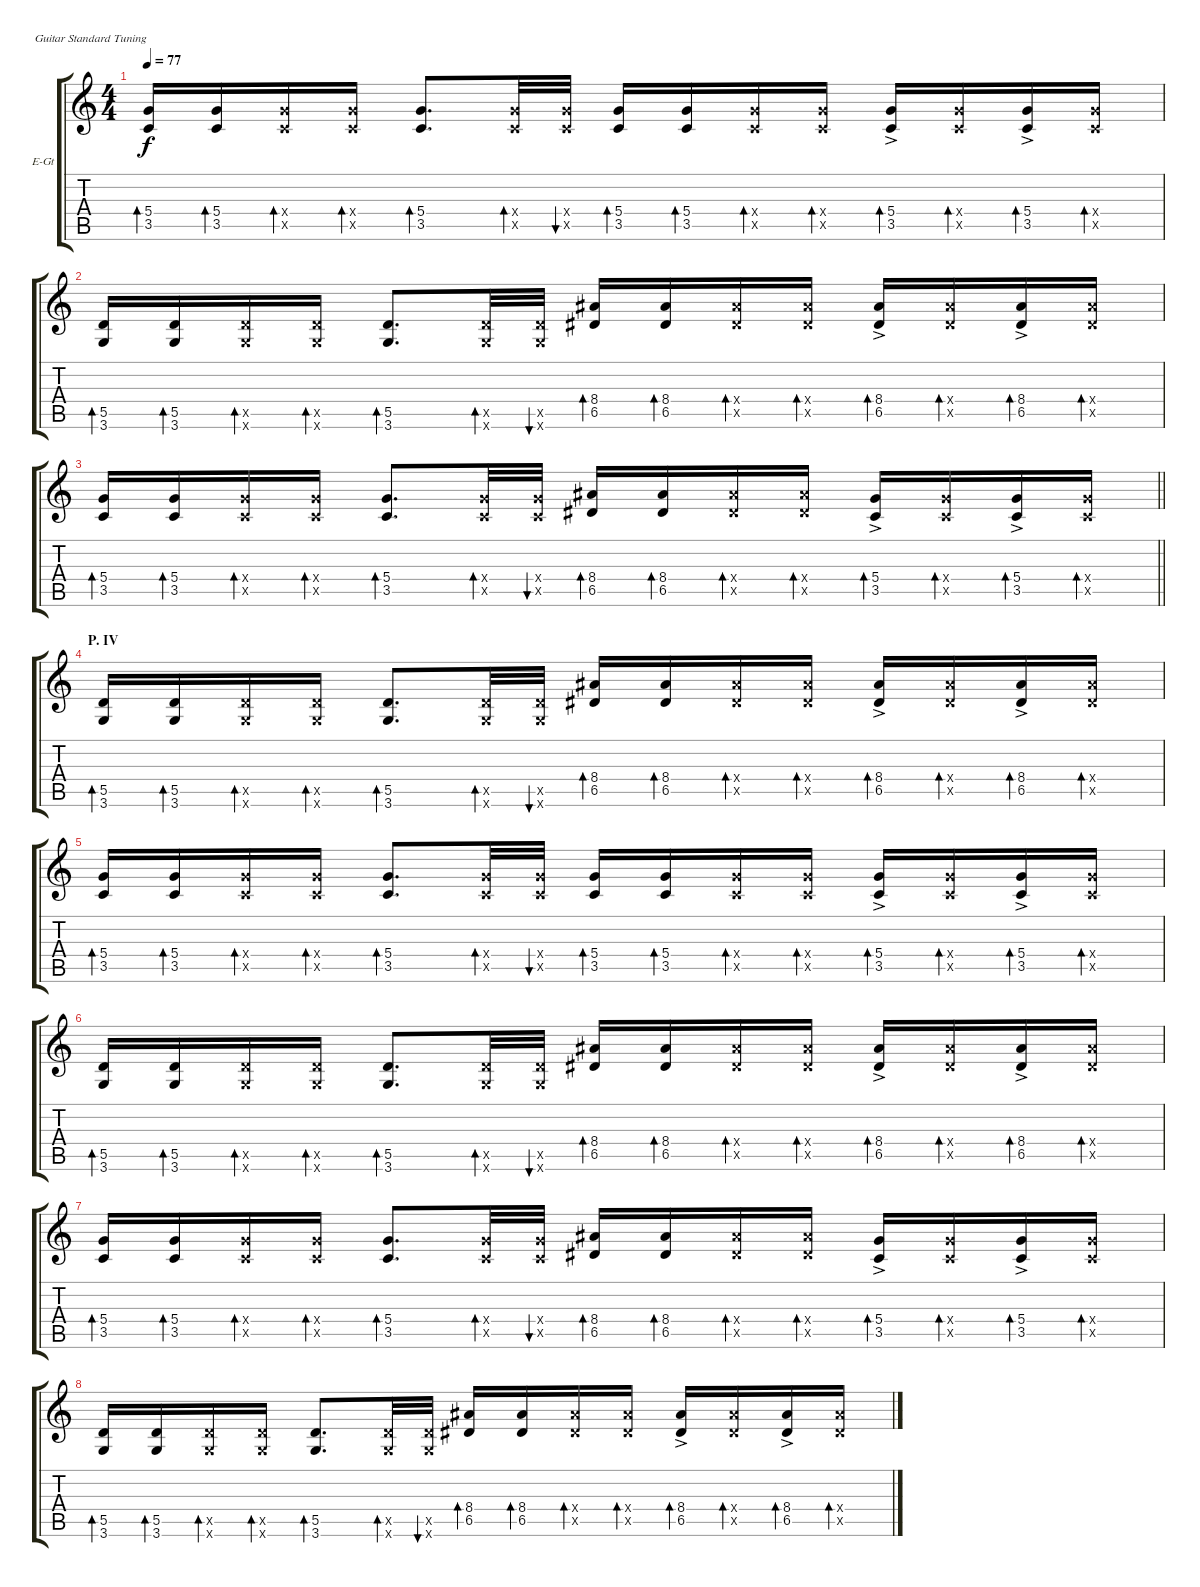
\bracketExtendMode groupsimilarinstruments
\firstSystemTrackNameOrientation horizontal
\otherSystemsTrackNameOrientation horizontal
\track ("Rhytm Guitar (Right)" "E-Gt") {instrument distortionguitar}
\staff {score tabs}
\tuning (E4 B3 G3 D3 A2 E2)
\ts (4 4)
\tempo 77
\clef g2
\ks c
(5.4 3.5).16{bd 30 dy f} (5.4 3.5).16{bd 30} (5.4{x} 3.5{x}).16{bd 30} (5.4{x} 3.5{x}).16{bd 30} (5.4 3.5).8{d bd 30} (5.4{x} 3.5{x}).32{bd 30} (5.4{x} 3.5{x}).32{bu 30} (5.4 3.5).16{bd 30} (5.4 3.5).16{bd 30} (5.4{x} 3.5{x}).16{bd 30} (5.4{x} 3.5{x}).16{bd 30} (5.4{ac} 3.5{ac}).16{bd 30} (5.4{x} 3.5{x}).16{bd 30} (5.4{ac} 3.5{ac}).16{bd 30} (5.4{x} 3.5{x}).16{bd 30} |
(5.5 3.6).16{bd 30} (5.5 3.6).16{bd 30} (5.5{x} 3.6{x}).16{bd 30} (5.5{x} 3.6{x}).16{bd 30} (5.5 3.6).8{d bd 30} (5.5{x} 3.6{x}).32{bd 30} (5.5{x} 3.6{x}).32{bu 30} (8.4 6.5).16{bd 30} (8.4 6.5).16{bd 30} (8.4{x} 6.5{x}).16{bd 30} (8.4{x} 6.5{x}).16{bd 30} (8.4{ac} 6.5{ac}).16{bd 30} (8.4{x} 6.5{x}).16{bd 30} (8.4{ac} 6.5{ac}).16{bd 30} (8.4{x} 6.5{x}).16{bd 30} |
\barLineRight lightlight
(5.4 3.5).16{bd 30} (5.4 3.5).16{bd 30} (5.4{x} 3.5{x}).16{bd 30} (5.4{x} 3.5{x}).16{bd 30} (5.4 3.5).8{d bd 30} (5.4{x} 3.5{x}).32{bd 30} (5.4{x} 3.5{x}).32{bu 30} (8.4 6.5).16{bd 30} (8.4 6.5).16{bd 30} (8.4{x} 6.5{x}).16{bd 30} (8.4{x} 6.5{x}).16{bd 30} (5.4{ac} 3.5{ac}).16{bd 30} (5.4{x} 3.5{x}).16{bd 30} (5.4{ac} 3.5{ac}).16{bd 30} (5.4{x} 3.5{x}).16{bd 30} |
\section ("" "P. IV")
(5.5 3.6).16{bd 30} (5.5 3.6).16{bd 30} (5.5{x} 3.6{x}).16{bd 30} (5.5{x} 3.6{x}).16{bd 30} (5.5 3.6).8{d bd 30} (5.5{x} 3.6{x}).32{bd 30} (5.5{x} 3.6{x}).32{bu 30} (8.4 6.5).16{bd 30} (8.4 6.5).16{bd 30} (8.4{x} 6.5{x}).16{bd 30} (8.4{x} 6.5{x}).16{bd 30} (8.4{ac} 6.5{ac}).16{bd 30} (8.4{x} 6.5{x}).16{bd 30} (8.4{ac} 6.5{ac}).16{bd 30} (8.4{x} 6.5{x}).16{bd 30} |
(5.4 3.5).16{bd 30} (5.4 3.5).16{bd 30} (5.4{x} 3.5{x}).16{bd 30} (5.4{x} 3.5{x}).16{bd 30} (5.4 3.5).8{d bd 30} (5.4{x} 3.5{x}).32{bd 30} (5.4{x} 3.5{x}).32{bu 30} (5.4 3.5).16{bd 30} (5.4 3.5).16{bd 30} (5.4{x} 3.5{x}).16{bd 30} (5.4{x} 3.5{x}).16{bd 30} (5.4{ac} 3.5{ac}).16{bd 30} (5.4{x} 3.5{x}).16{bd 30} (5.4{ac} 3.5{ac}).16{bd 30} (5.4{x} 3.5{x}).16{bd 30} |
(5.5 3.6).16{bd 30} (5.5 3.6).16{bd 30} (5.5{x} 3.6{x}).16{bd 30} (5.5{x} 3.6{x}).16{bd 30} (5.5 3.6).8{d bd 30} (5.5{x} 3.6{x}).32{bd 30} (5.5{x} 3.6{x}).32{bu 30} (8.4 6.5).16{bd 30} (8.4 6.5).16{bd 30} (8.4{x} 6.5{x}).16{bd 30} (8.4{x} 6.5{x}).16{bd 30} (8.4{ac} 6.5{ac}).16{bd 30} (8.4{x} 6.5{x}).16{bd 30} (8.4{ac} 6.5{ac}).16{bd 30} (8.4{x} 6.5{x}).16{bd 30} |
(5.4 3.5).16{bd 30} (5.4 3.5).16{bd 30} (5.4{x} 3.5{x}).16{bd 30} (5.4{x} 3.5{x}).16{bd 30} (5.4 3.5).8{d bd 30} (5.4{x} 3.5{x}).32{bd 30} (5.4{x} 3.5{x}).32{bu 30} (8.4 6.5).16{bd 30} (8.4 6.5).16{bd 30} (8.4{x} 6.5{x}).16{bd 30} (8.4{x} 6.5{x}).16{bd 30} (5.4{ac} 3.5{ac}).16{bd 30} (5.4{x} 3.5{x}).16{bd 30} (5.4{ac} 3.5{ac}).16{bd 30} (5.4{x} 3.5{x}).16{bd 30} |
(5.5 3.6).16{bd 30} (5.5 3.6).16{bd 30} (5.5{x} 3.6{x}).16{bd 30} (5.5{x} 3.6{x}).16{bd 30} (5.5 3.6).8{d bd 30} (5.5{x} 3.6{x}).32{bd 30} (5.5{x} 3.6{x}).32{bu 30} (8.4 6.5).16{bd 30} (8.4 6.5).16{bd 30} (8.4{x} 6.5{x}).16{bd 30} (8.4{x} 6.5{x}).16{bd 30} (8.4{ac} 6.5{ac}).16{bd 30} (8.4{x} 6.5{x}).16{bd 30} (8.4{ac} 6.5{ac}).16{bd 30} (8.4{x} 6.5{x}).16{bd 30}
